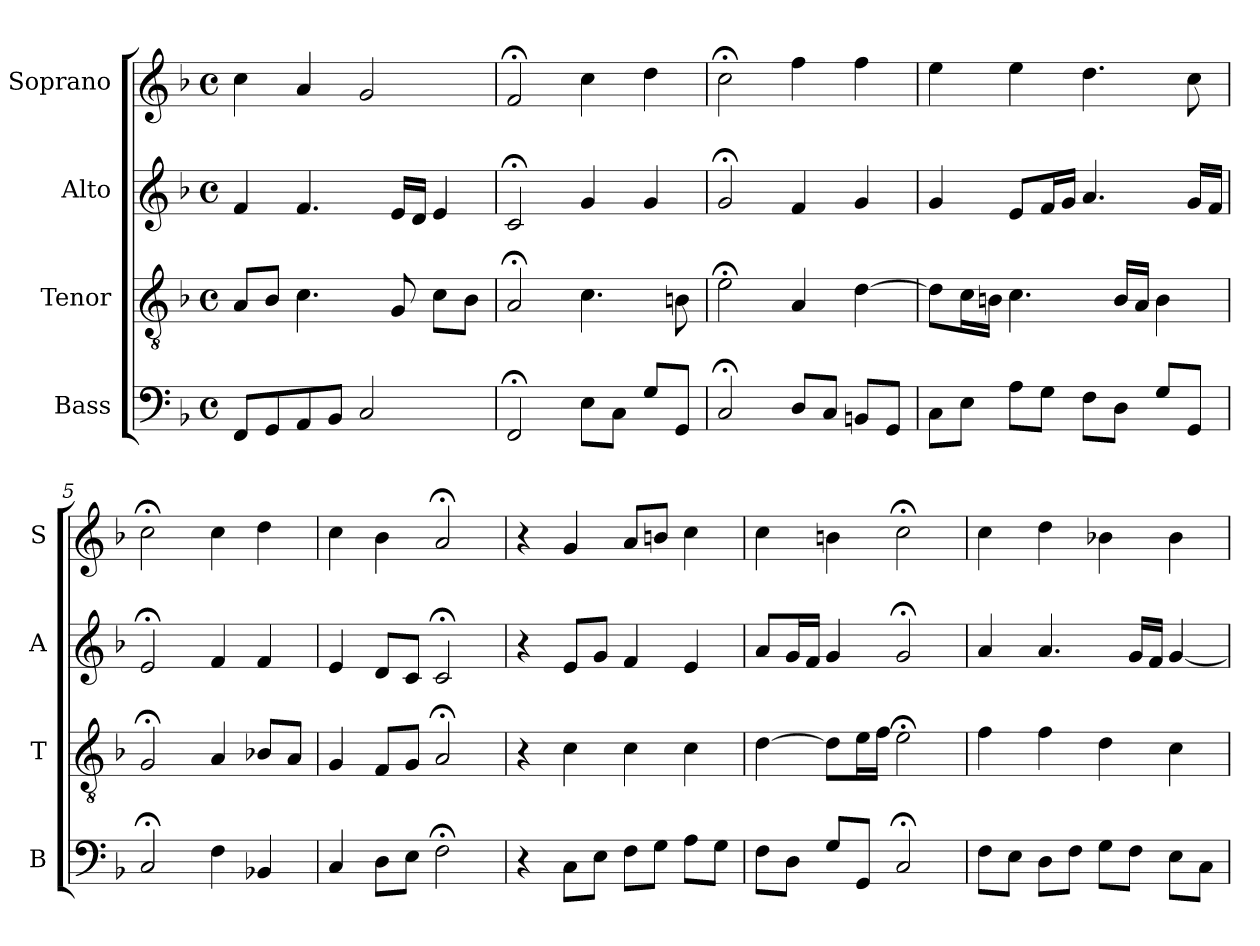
**kern	**kern	**kern	**kern
*part4	*part3	*part2	*part1
*staff4	*staff3	*staff2	*staff1
*I"Bass	*I"Tenor	*I"Alto	*I"Soprano
*I'B	*I'T	*I'A	*I'S
*clefF4	*clefGv2	*clefG2	*clefG2
*k[b-]	*k[b-]	*k[b-]	*k[b-]
*F:	*F:	*F:	*F:
*M4/4	*M4/4	*M4/4	*M4/4
*met(c)	*met(c)	*met(c)	*met(c)
*MM100	*MM100	*MM100	*MM100
=1	=1	=1	=1
8FFL	8AL	4f	4cc
8GG	8B-J	.	.
8AA	4.c	4.f	4a
8BB-J	.	.	.
2C	.	.	2g
.	8G	16eLL	.
.	.	16dJJ	.
.	8cL	4e	.
.	8B-J	.	.
=2	=2	=2	=2
2FF;<	2A;<	2c;<	2f;<
8EL	4.c	4g	4cc
8CJ	.	.	.
8GL	.	4g	4dd
8GGJ	8Bn	.	.
=3	=3	=3	=3
2C;<	2e;<	2g;<	2cc;<
8DL	4A	4f	4ff
8CJ	.	.	.
8BBnL	[4d	4g	4ff
8GGJ	.	.	.
=4	=4	=4	=4
8CL	8dL]	4g	4ee
8EJ	16cL	.	.
.	16BnJJ	.	.
8AL	4.c	8eL	4ee
8GJ	.	16fL	.
.	.	16gJJ	.
8FL	.	4.a	4.dd
8DJ	16BLL	.	.
.	16AJJ	.	.
8GL	4B	.	.
8GGJ	.	16gLL	8cc
.	.	16fJJ	.
=5	=5	=5	=5
2C;<	2G;<	2e;<	2cc;<
4F	4A	4f	4cc
4BB-X	8B-XL	4f	4dd
.	8AJ	.	.
=6	=6	=6	=6
4C	4G	4e	4cc
8DL	8FL	8dL	4b-
8EJ	8GJ	8cJ	.
2F;<	2A;<	2c;<	2a;<
=7	=7	=7	=7
4r	4r	4r	4r
8CL	4c	8eL	4g
8EJ	.	8gJ	.
8FL	4c	4f	8aL
8GJ	.	.	8bnJ
8AL	4c	4e	4cc
8GJ	.	.	.
=8	=8	=8	=8
8FL	[4d	8aL	4cc
8DJ	.	16gL	.
.	.	16fJJ	.
8GL	8dL]	4g	4bn
8GGJ	16eL	.	.
.	16fJJ	.	.
2C;<	2e;<	2g;<	2cc;<
=9	=9	=9	=9
8FL	4f	4a	4cc
8EJ	.	.	.
8DL	4f	4.a	4dd
8FJ	.	.	.
8GL	4d	.	4b-X
8FJ	.	16gLL	.
.	.	16fJJ	.
8EL	4c	[4g	4b-
8CJ	.	.	.
=	=	=	=
*-	*-	*-	*-
